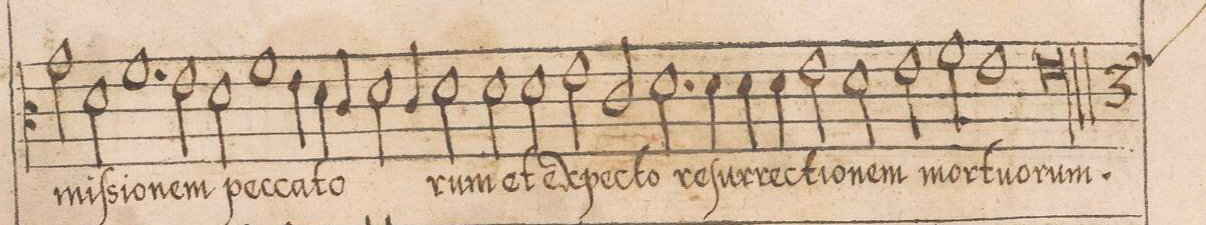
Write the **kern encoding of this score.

**kern	**text
*I"CANTVS	*
*clefC3	*
*k[]	*
*met(C|)	*
*M2/1	*
2g\	-miſ-
2d\	-si-
=126-	=126-
1.f\	-o-
2e\	-nem
=127-	=127-
2d\	pec-
1f\	-ca-
4e\	.
4d\	-to-
=128-	=128-
4c/	.
2d/	.
4c/	.
2d\	-rum
2d\	(et)
=129-	=129-
2d\	ex-
2e\	-pec-
2c/	-to
2.d\	re-
=130-	=130-
4d\	-ſu-
4d\	-rec-
4d\	-ti-
2e\	-o-
*custos:e	*
2d\	-(ne)m
=131-	=131-
2e\	mor-
2f\	-tu-
1e\	-o-
=132-	=132-
0el\	-rum
=133||	=133||
*M3/1	*
*-	*-
